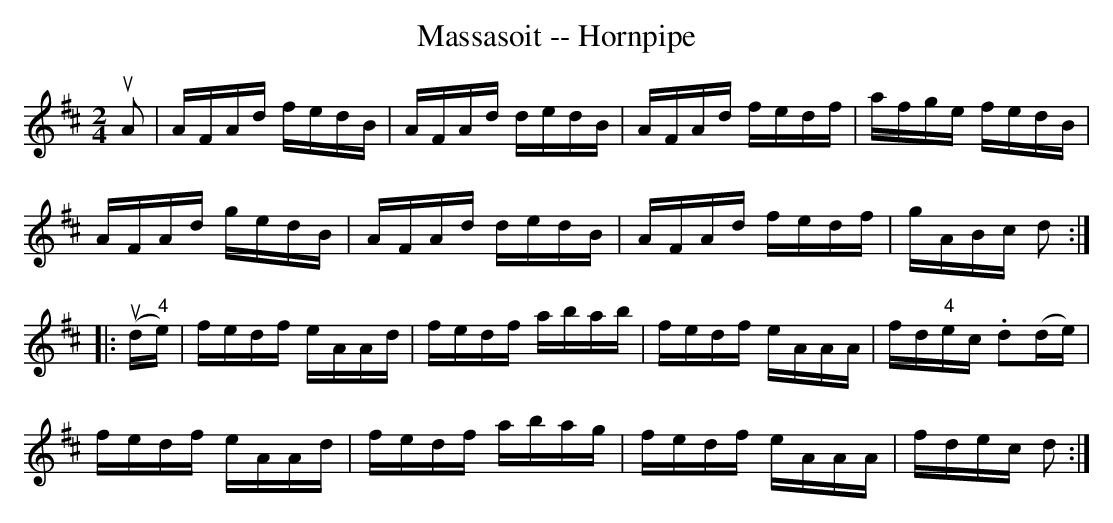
X:1
T:Massasoit -- Hornpipe
M:2/4
L:1/16
K:D
uA2|AFAd fedB|AFAd dedB|AFAd fedf|afge fedB|
AFAd gedB|AFAd dedB|AFAd fedf|gABc d2:|
|:(ud"4"e)|fedf eAAd|fedf abab|fedf eAAA|fd"4"ec .d2(de)|
fedf eAAd|fedf abag|fedf eAAA|fdec d2:|
